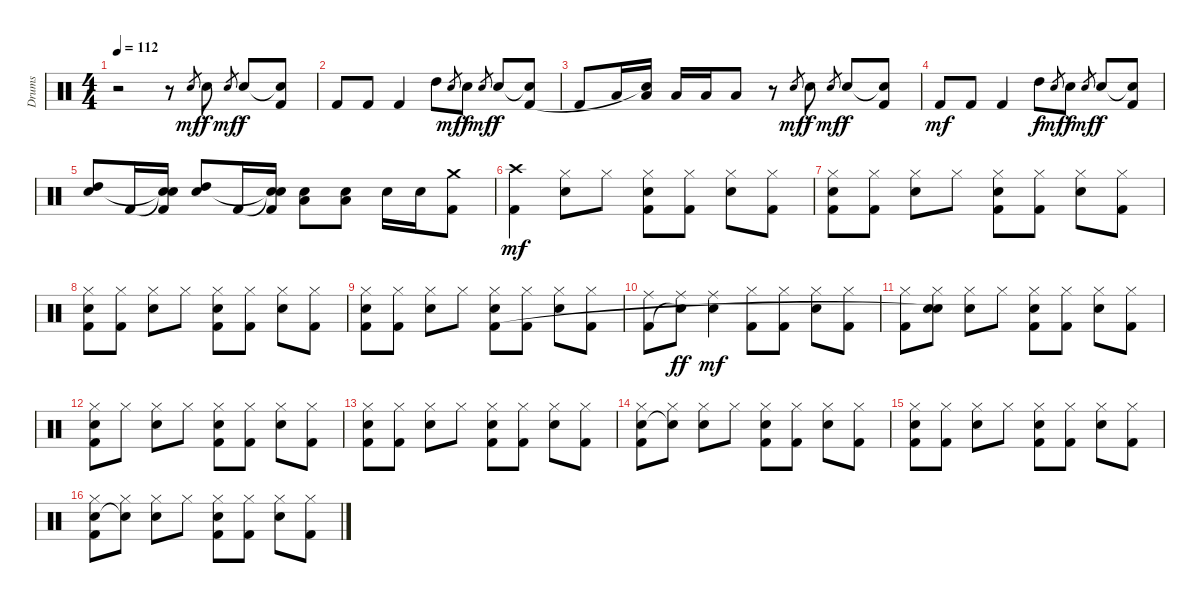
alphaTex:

\track ("Drums" "Drums") {instrument percussion}
\staff {score}
\articulation defaults
\ts (4 4)
\tempo 112
\clef neutral
\ks c
r.2{dy mf} r.8 "Electric Snare (hit)".8{gr} "Electric Snare (hit)".8{dy f} "Electric Snare (hit)".8{gr dy mf} "Electric Snare (hit)".8{dy f} ("Snare (hit)"{t} "Kick (hit) 2").8 |
"Kick (hit) 2".8 "Kick (hit) 2".8 "Kick (hit) 2".4 "High Tom (hit)".8 "Electric Snare (hit)".8{gr dy mf} "Electric Snare (hit)".8{dy f} "Electric Snare (hit)".8{gr dy mf} "Electric Snare (hit)".8{dy f} ("Snare (hit)"{t} "Kick (hit) 2").8 |
"Kick (hit) 2".8 "Low Tom (hit)".16 ("Low Tom (hit)" "Snare (hit)"{t}).16 "Low Tom (hit)".16 "Low Tom (hit)".16 "Low Tom (hit)".8 r.8 "Electric Snare (hit)".8{gr dy mf} "Electric Snare (hit)".8{dy f} "Electric Snare (hit)".8{gr dy mf} "Electric Snare (hit)".8{dy f} ("Snare (hit)"{t} "Kick (hit) 2").8 |
"Kick (hit) 2".8{dy mf} "Kick (hit) 2".8 "Kick (hit) 2".4 "High Tom (hit)".8{dy f} "Electric Snare (hit)".8{gr dy mf} "Electric Snare (hit)".8{dy f} "Electric Snare (hit)".8{gr dy mf} "Electric Snare (hit)".8{dy f} ("Snare (hit)"{t} "Kick (hit) 2").8 |
("High Tom (hit)" "Electric Snare (hit)").8 "Kick (hit) 2".16 ("Snare (hit)"{t} "Snare (hit)"{t} "Kick (hit) 2").16 ("High Tom (hit)" "Electric Snare (hit)").8 "Kick (hit) 2".16 ("Snare (hit)"{t} "Snare (hit)"{t} "Kick (hit) 2").16 ("Low Tom (hit)" "Electric Snare (hit)").8 ("Low Tom (hit)" "Electric Snare (hit)").8 "Electric Snare (hit)".16 "Electric Snare (hit)".16 ("Crash medium (hit)" "Kick (hit) 2").8 |
("Crash high (hit)" "Kick (hit) 2").4{dy mf} ("Hi-Hat (closed)" "Electric Snare (hit)").8 "Hi-Hat (closed)".8 ("Hi-Hat (closed)" "Electric Snare (hit)" "Kick (hit) 2").8 ("Hi-Hat (closed)" "Kick (hit) 2").8 ("Hi-Hat (closed)" "Electric Snare (hit)").8 ("Hi-Hat (closed)" "Kick (hit) 2").8 |
("Hi-Hat (closed)" "Electric Snare (hit)" "Kick (hit) 2").8 ("Hi-Hat (closed)" "Kick (hit) 2").8 ("Hi-Hat (closed)" "Electric Snare (hit)").8 "Hi-Hat (closed)".8 ("Hi-Hat (closed)" "Electric Snare (hit)" "Kick (hit) 2").8 ("Hi-Hat (closed)" "Kick (hit) 2").8 ("Hi-Hat (closed)" "Electric Snare (hit)").8 ("Hi-Hat (closed)" "Kick (hit) 2").8 |
("Hi-Hat (closed)" "Electric Snare (hit)" "Kick (hit) 2").8 ("Hi-Hat (closed)" "Kick (hit) 2").8 ("Hi-Hat (closed)" "Electric Snare (hit)").8 "Hi-Hat (closed)".8 ("Hi-Hat (closed)" "Electric Snare (hit)" "Kick (hit) 2").8 ("Hi-Hat (closed)" "Kick (hit) 2").8 ("Hi-Hat (closed)" "Electric Snare (hit)").8 ("Hi-Hat (closed)" "Kick (hit) 2").8 |
("Hi-Hat (closed)" "Electric Snare (hit)" "Kick (hit) 2").8 ("Hi-Hat (closed)" "Kick (hit) 2").8 ("Hi-Hat (closed)" "Electric Snare (hit)").8 "Hi-Hat (closed)".8 ("Hi-Hat (closed)" "Electric Snare (hit)" "Kick (hit) 2").8 ("Hi-Hat (closed)" "Kick (hit) 2").8 ("Hi-Hat (closed)" "Electric Snare (hit)").8 ("Hi-Hat (closed)" "Kick (hit) 2").8 |
("Ride (middle)" "Kick (hit) 2").8 ("Ride (middle)" "Snare (hit)"{t}).8{dy ff} ("Ride (middle)" "Electric Snare (hit)").4{dy mf} ("Hi-Hat (closed)" "Kick (hit) 2").8 ("Hi-Hat (closed)" "Kick (hit) 2").8 ("Hi-Hat (closed)" "Electric Snare (hit)").8 ("Hi-Hat (closed)" "Kick (hit) 2").8 |
("Hi-Hat (closed)" "Kick (hit) 2").8 ("Hi-Hat (closed)" "Electric Snare (hit)" "Snare (hit)"{t}).8 ("Hi-Hat (closed)" "Electric Snare (hit)").8 "Hi-Hat (closed)".8 ("Hi-Hat (closed)" "Electric Snare (hit)" "Kick (hit) 2").8 ("Hi-Hat (closed)" "Kick (hit) 2").8 ("Hi-Hat (closed)" "Electric Snare (hit)").8 ("Hi-Hat (closed)" "Kick (hit) 2").8 |
("Hi-Hat (closed)" "Electric Snare (hit)" "Kick (hit) 2").8 "Hi-Hat (closed)".8 ("Hi-Hat (closed)" "Electric Snare (hit)").8 "Hi-Hat (closed)".8 ("Hi-Hat (closed)" "Electric Snare (hit)" "Kick (hit) 2").8 ("Hi-Hat (closed)" "Kick (hit) 2").8 ("Hi-Hat (closed)" "Electric Snare (hit)").8 ("Hi-Hat (closed)" "Kick (hit) 2").8 |
("Hi-Hat (closed)" "Electric Snare (hit)" "Kick (hit) 2").8 ("Hi-Hat (closed)" "Kick (hit) 2").8 ("Hi-Hat (closed)" "Electric Snare (hit)").8 "Hi-Hat (closed)".8 ("Hi-Hat (closed)" "Electric Snare (hit)" "Kick (hit) 2").8 ("Hi-Hat (closed)" "Kick (hit) 2").8 ("Hi-Hat (closed)" "Electric Snare (hit)").8 ("Hi-Hat (closed)" "Kick (hit) 2").8 |
("Hi-Hat (closed)" "Electric Snare (hit)" "Kick (hit) 2").8 ("Hi-Hat (closed)" "Snare (hit)"{t}).8 ("Hi-Hat (closed)" "Electric Snare (hit)").8 "Hi-Hat (closed)".8 ("Hi-Hat (closed)" "Electric Snare (hit)" "Kick (hit) 2").8 ("Hi-Hat (closed)" "Kick (hit) 2").8 ("Hi-Hat (closed)" "Electric Snare (hit)").8 ("Hi-Hat (closed)" "Kick (hit) 2").8 |
("Hi-Hat (closed)" "Electric Snare (hit)" "Kick (hit) 2").8 ("Hi-Hat (closed)" "Kick (hit) 2").8 ("Hi-Hat (closed)" "Electric Snare (hit)").8 "Hi-Hat (closed)".8 ("Hi-Hat (closed)" "Electric Snare (hit)" "Kick (hit) 2").8 ("Hi-Hat (closed)" "Kick (hit) 2").8 ("Hi-Hat (closed)" "Electric Snare (hit)").8 ("Hi-Hat (closed)" "Kick (hit) 2").8 |
("Hi-Hat (closed)" "Electric Snare (hit)" "Kick (hit) 2").8 ("Hi-Hat (closed)" "Snare (hit)"{t}).8 ("Hi-Hat (closed)" "Electric Snare (hit)").8 "Hi-Hat (closed)".8 ("Hi-Hat (closed)" "Electric Snare (hit)" "Kick (hit) 2").8 ("Hi-Hat (closed)" "Kick (hit) 2").8 ("Hi-Hat (closed)" "Electric Snare (hit)").8 ("Hi-Hat (closed)" "Kick (hit) 2").8
